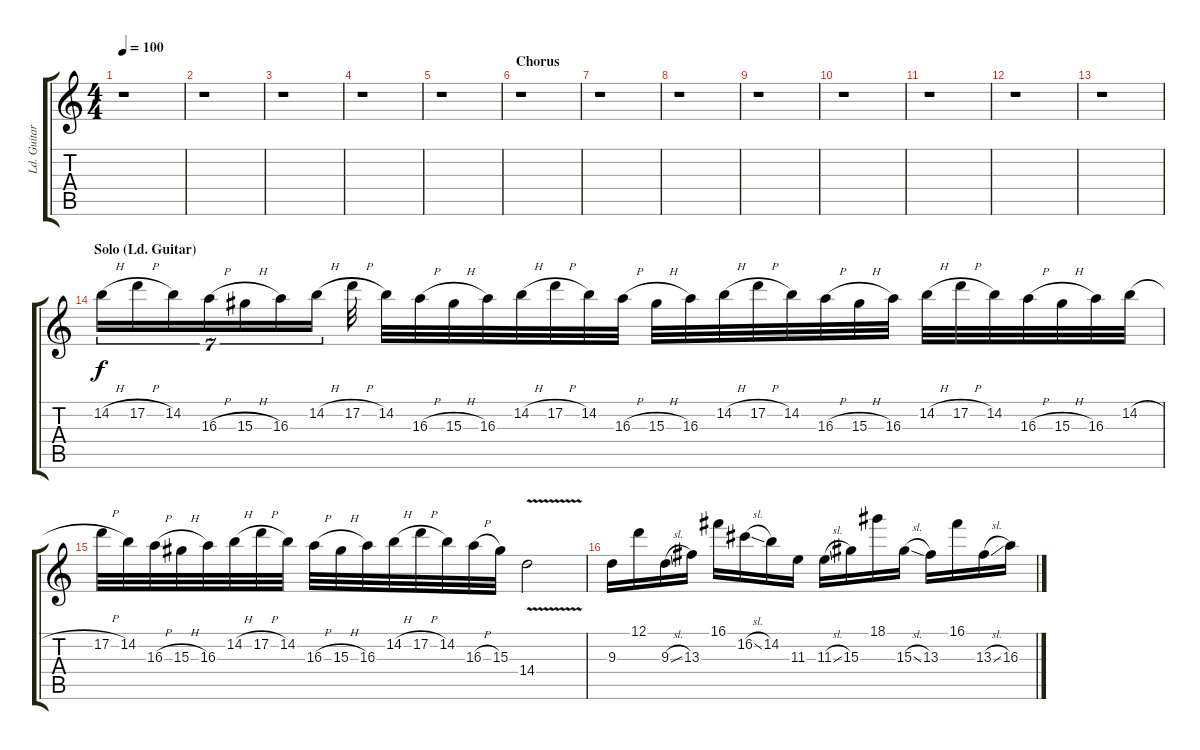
\track ("Ld. Guitar" "Ld. Guitar") {instrument distortionguitar}
\staff {score tabs}
\tuning (D4 A3 F3 C3 G2 D2) {hide}
\ts (4 4)
\tempo 100
\clef g2
\ks c
r.1{dy p} |
r.1 |
r.1 |
r.1 |
r.1 |
\section ("" "Chorus")
r.1 |
r.1 |
r.1 |
r.1 |
r.1 |
r.1 |
r.1 |
r.1 |
\section ("" "Solo (Ld. Guitar)")
14.2{h}.16{tu (7 4) dy f volume 13 balance 9} 17.2{h}.16{tu (7 4)} 14.2.16{tu (7 4)} 16.3{h}.16{tu (7 4)} 15.3{h}.16{tu (7 4)} 16.3.16{tu (7 4)} 14.2{h}.16{tu (7 4)} 17.2{h}.32 14.2.32 16.3{h}.32 15.3{h}.32 16.3.32 14.2{h}.32 17.2{h}.32 14.2.32 16.3{h}.32 15.3{h}.32 16.3.32 14.2{h}.32 17.2{h}.32 14.2.32 16.3{h}.32 15.3{h}.32 16.3.32 14.2{h}.32 17.2{h}.32 14.2.32 16.3{h}.32 15.3{h}.32 16.3.32 14.2{h}.32 |
17.2{h}.32 14.2.32 16.3{h}.32 15.3{h}.32 16.3.32 14.2{h}.32 17.2{h}.32 14.2.32 16.3{h}.32 15.3{h}.32 16.3.32 14.2{h}.32 17.2{h}.32 14.2.32 16.3{h}.32 15.3.32 14.4{v}.2 |
9.3.16 12.1.16 9.3{sl}.16 13.3.16 16.1.16 16.2{sl}.16 14.2.16 11.3.16 11.3{sl}.16 15.3.16 18.1.16 15.3{sl}.16 13.3.16 16.1.16 13.3{sl}.16 16.3.16
